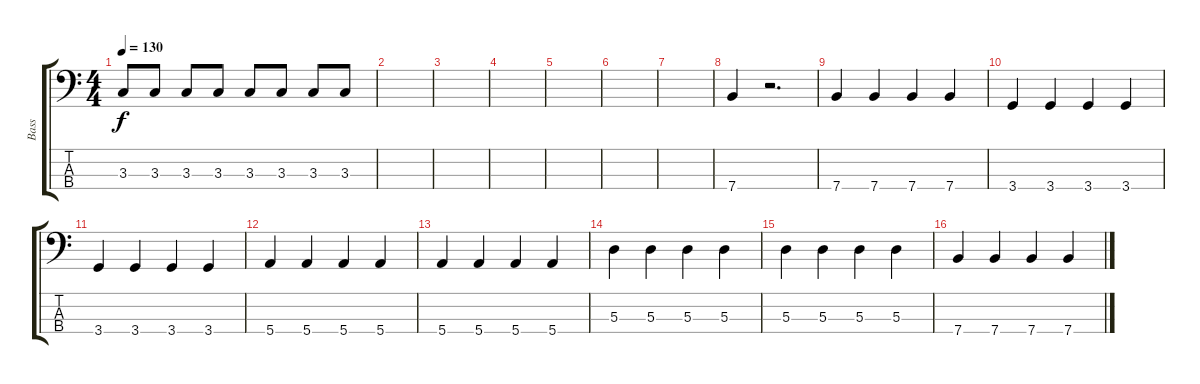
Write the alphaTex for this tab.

\track ("Bass" "Bass") {instrument electricbassfinger}
\staff {score tabs}
\tuning (G2 D2 A1 E1) {hide}
\ts (4 4)
\tempo 130
\clef f4
\ks c
3.3.8{dy f} 3.3.8 3.3.8 3.3.8 3.3.8 3.3.8 3.3.8 3.3.8 |
|
|
|
|
|
|
7.4.4 r.2{d} |
7.4.4 7.4.4 7.4.4 7.4.4 |
3.4.4 3.4.4 3.4.4 3.4.4 |
3.4.4 3.4.4 3.4.4 3.4.4 |
5.4.4 5.4.4 5.4.4 5.4.4 |
5.4.4 5.4.4 5.4.4 5.4.4 |
5.3.4 5.3.4 5.3.4 5.3.4 |
5.3.4 5.3.4 5.3.4 5.3.4 |
7.4.4 7.4.4 7.4.4 7.4.4
